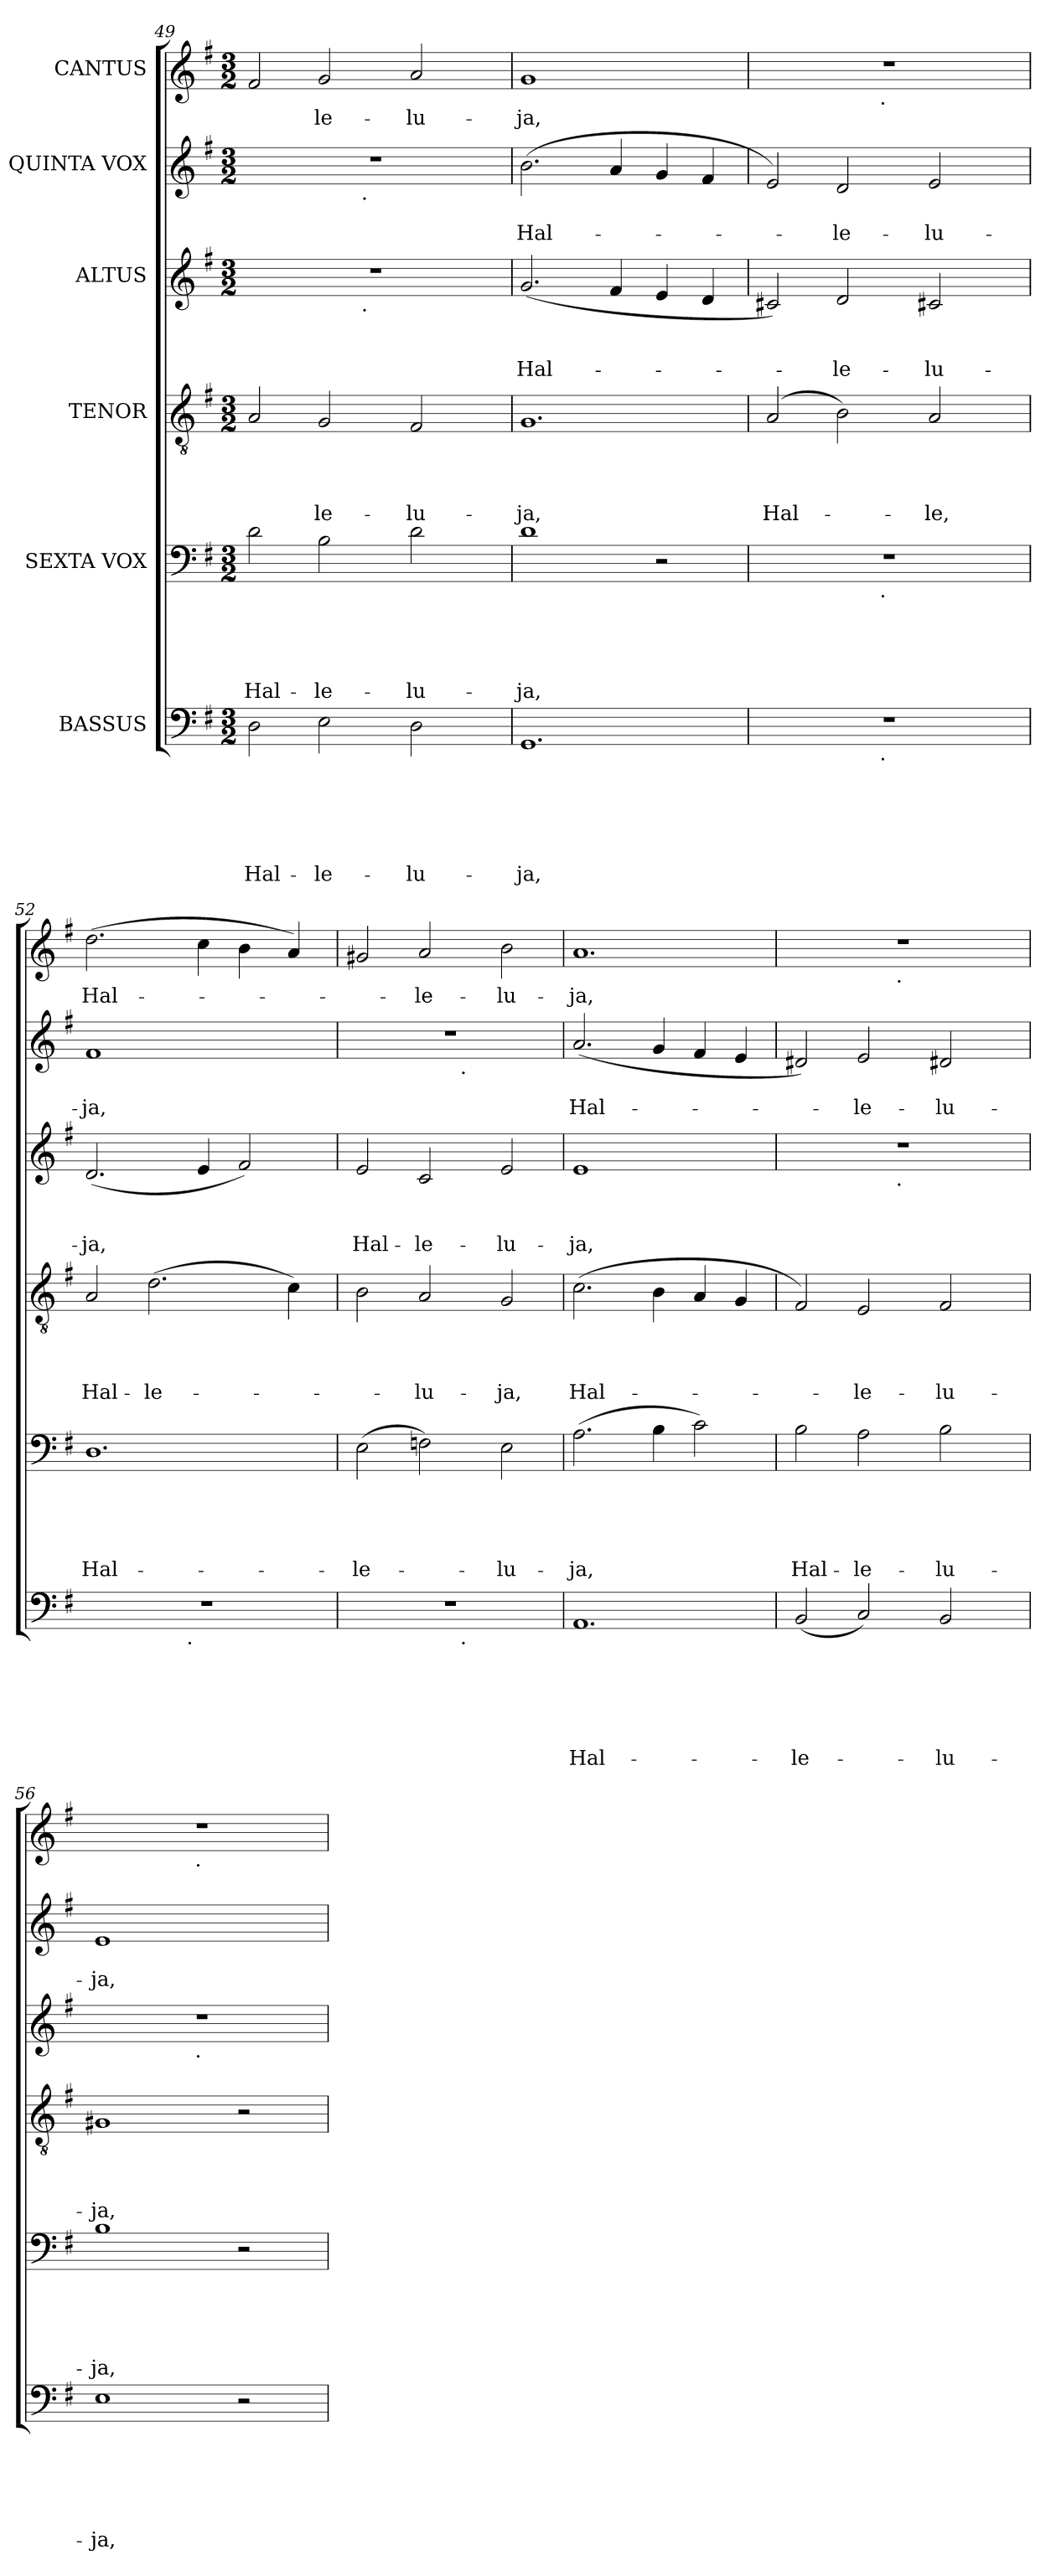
**kern	**text	**text	**text	**text	**text	**text	**kern	**text	**text	**text	**text	**text	**kern	**text	**text	**text	**text	**kern	**text	**text	**text	**kern	**text	**text	**kern	**text
*part6	*part6	*part6	*part6	*part6	*part6	*part6	*part5	*part5	*part5	*part5	*part5	*part5	*part4	*part4	*part4	*part4	*part4	*part3	*part3	*part3	*part3	*part2	*part2	*part2	*part1	*part1
*staff6	*staff6	*staff6	*staff6	*staff6	*staff6	*staff6	*staff5	*staff5	*staff5	*staff5	*staff5	*staff5	*staff4	*staff4	*staff4	*staff4	*staff4	*staff3	*staff3	*staff3	*staff3	*staff2	*staff2	*staff2	*staff1	*staff1
*I"BASSUS	*	*	*	*	*	*	*I"SEXTA VOX	*	*	*	*	*	*I"TENOR	*	*	*	*	*I"ALTUS	*	*	*	*I"QUINTA VOX	*	*	*I"CANTUS	*
*clefF4	*	*	*	*	*	*	*clefF4	*	*	*	*	*	*clefGv2	*	*	*	*	*clefG2	*	*	*	*clefG2	*	*	*clefG2	*
*k[f#]	*	*	*	*	*	*	*k[f#]	*	*	*	*	*	*k[f#]	*	*	*	*	*k[f#]	*	*	*	*k[f#]	*	*	*k[f#]	*
*G:	*	*	*	*	*	*	*G:	*	*	*	*	*	*G:	*	*	*	*	*G:	*	*	*	*G:	*	*	*G:	*
*M3/2	*	*	*	*	*	*	*M3/2	*	*	*	*	*	*M3/2	*	*	*	*	*M3/2	*	*	*	*M3/2	*	*	*M3/2	*
=49	=49	=49	=49	=49	=49	=49	=49	=49	=49	=49	=49	=49	=49	=49	=49	=49	=49	=49	=49	=49	=49	=49	=49	=49	=49	=49
!	!	!	!	!	!	!LO:LY:b	!	!	!	!	!	!LO:LY:b	!	!	!	!	!	!	!	!	!	!	!	!	!	!
*	*	*	*	*	*	*	*	*	*	*	*	*	*	*	*	*	*	*^	*	*	*	*^	*	*	*	*
2D\	.	.	.	.	.	Hal-	2d\	.	.	.	.	Hal-	2A/	.	.	.	.	1.r	2ryy	.	.	.	1.r	2ryy	.	.	2f#/	.
!	!	!	!	!	!	!LO:LY:b	!	!	!	!	!	!LO:LY:b	!	!	!	!	!LO:LY:b	!	!	!	!	!	!	!	!	!	!	!LO:LY:b
2E\	.	.	.	.	.	-le-	2B\	.	.	.	.	-le-	2G/	.	.	.	-le-	.	8..ryy	.	.	.	.	8..ryy	.	.	2g/	-le-
!	!	!	!	!	!	!	!	!	!	!	!	!	!	!	!	!	!	!	!	!	!	!	!	!LO:TX:b:t=.	!	!	!	!
!	!	!	!	!	!	!	!	!	!	!	!	!	!	!	!	!	!	!	!LO:TX:b:t=.	!	!	!	!	!	!	!	!	!
.	.	.	.	.	.	.	.	.	.	.	.	.	.	.	.	.	.	.	2ryy	.	.	.	.	2ryy	.	.	.	.
!	!	!	!	!	!	!LO:LY:b	!	!	!	!	!	!LO:LY:b	!	!	!	!	!LO:LY:b	!	!	!	!	!	!	!	!	!	!	!LO:LY:b
2D\	.	.	.	.	.	-lu-	2d\	.	.	.	.	-lu-	2F#/	.	.	.	-lu-	.	.	.	.	.	.	.	.	.	2a/	-lu-
.	.	.	.	.	.	.	.	.	.	.	.	.	.	.	.	.	.	.	4ryy	.	.	.	.	4ryy	.	.	.	.
.	.	.	.	.	.	.	.	.	.	.	.	.	.	.	.	.	.	.	32ryy	.	.	.	.	32ryy	.	.	.	.
=50	=50	=50	=50	=50	=50	=50	=50	=50	=50	=50	=50	=50	=50	=50	=50	=50	=50	=50	=50	=50	=50	=50	=50	=50	=50	=50	=50	=50
!	!	!	!	!	!	!LO:LY:b	!	!	!	!	!	!LO:LY:b	!	!	!	!	!LO:LY:b	!	!	!	!	!LO:LY:b	!	!	!	!LO:LY:b:rj	!	!LO:LY:b
*	*	*	*	*	*	*	*	*	*	*	*	*	*	*	*	*	*	*v	*v	*	*	*	*	*	*	*	*	*
*	*	*	*	*	*	*	*	*	*	*	*	*	*	*	*	*	*	*	*	*	*	*v	*v	*	*	*	*
1.GG	.	.	.	.	.	-ja,	1d	.	.	.	.	-ja,	1.G	.	.	.	-ja,	(<2.g/	.	.	Hal-	(>2.b\	.	Hal-	1g	-ja,
.	.	.	.	.	.	.	.	.	.	.	.	.	.	.	.	.	.	4f#/	.	.	.	4a/	.	.	.	.
.	.	.	.	.	.	.	2r	.	.	.	.	.	.	.	.	.	.	4e/	.	.	.	4g/	.	.	2ryy	.
.	.	.	.	.	.	.	.	.	.	.	.	.	.	.	.	.	.	4d/	.	.	.	4f#/	.	.	.	.
=51	=51	=51	=51	=51	=51	=51	=51	=51	=51	=51	=51	=51	=51	=51	=51	=51	=51	=51	=51	=51	=51	=51	=51	=51	=51	=51
!	!	!	!	!	!	!	!	!	!	!	!	!	!	!	!	!	!LO:LY:b	!	!	!	!	!	!	!	!	!
*^	*	*	*	*	*	*	*^	*	*	*	*	*	*	*	*	*	*	*	*	*	*	*	*	*	*^	*
1.r	2ryy	.	.	.	.	.	.	1.r	2ryy	.	.	.	.	.	(2A/	.	.	.	Hal-	2c#X/)	.	.	.	2e/)	.	.	1.r	2ryy	.
!	!	!	!	!	!	!	!	!	!	!	!	!	!	!	!	!	!	!	!	!	!	!	!LO:LY:b	!	!	!LO:LY:b:rj	!	!	!
.	8..ryy	.	.	.	.	.	.	.	8..ryy	.	.	.	.	.	2B\)	.	.	.	.	2d/	.	.	-le-	2d/	.	-le-	.	8..ryy	.
!	!	!	!	!	!	!	!	!	!	!	!	!	!	!	!	!	!	!	!	!	!	!	!	!	!	!	!	!LO:TX:b:t=.	!
!	!	!	!	!	!	!	!	!	!LO:TX:b:t=.	!	!	!	!	!	!	!	!	!	!	!	!	!	!	!	!	!	!	!	!
!	!LO:TX:b:t=.	!	!	!	!	!	!	!	!	!	!	!	!	!	!	!	!	!	!	!	!	!	!	!	!	!	!	!	!
.	2ryy	.	.	.	.	.	.	.	2ryy	.	.	.	.	.	.	.	.	.	.	.	.	.	.	.	.	.	.	2ryy	.
!	!	!	!	!	!	!	!	!	!	!	!	!	!	!	!	!	!	!	!LO:LY:b	!	!	!	!LO:LY:b	!	!	!LO:LY:b:rj	!	!	!
.	.	.	.	.	.	.	.	.	.	.	.	.	.	.	2A/	.	.	.	-le,	2c#X/	.	.	-lu-	2e/	.	-lu-	.	.	.
.	4ryy	.	.	.	.	.	.	.	4ryy	.	.	.	.	.	.	.	.	.	.	.	.	.	.	.	.	.	.	4ryy	.
.	32ryy	.	.	.	.	.	.	.	32ryy	.	.	.	.	.	.	.	.	.	.	.	.	.	.	.	.	.	.	32ryy	.
=52	=52	=52	=52	=52	=52	=52	=52	=52	=52	=52	=52	=52	=52	=52	=52	=52	=52	=52	=52	=52	=52	=52	=52	=52	=52	=52	=52	=52	=52
!	!	!	!	!	!	!	!	!	!	!	!	!	!	!LO:LY:b	!	!	!	!	!LO:LY:b	!	!	!	!LO:LY:b	!	!	!LO:LY:b:rj	!	!	!LO:LY:b
*	*	*	*	*	*	*	*	*v	*v	*	*	*	*	*	*	*	*	*	*	*	*	*	*	*	*	*	*v	*v	*
1.r	2ryy	.	.	.	.	.	.	1.D	.	.	.	.	Hal-	2A/	.	.	.	Hal-	(<2.d/	.	.	-ja,	1f#	.	-ja,	(>2.dd\	Hal-
!	!	!	!	!	!	!	!	!	!	!	!	!	!	!	!	!	!	!LO:LY:b	!	!	!	!	!	!	!	!	!
.	8..ryy	.	.	.	.	.	.	.	.	.	.	.	.	(>2.d\	.	.	.	-le-	.	.	.	.	.	.	.	.	.
!	!LO:TX:b:t=.	!	!	!	!	!	!	!	!	!	!	!	!	!	!	!	!	!	!	!	!	!	!	!	!	!	!
.	2ryy	.	.	.	.	.	.	.	.	.	.	.	.	.	.	.	.	.	.	.	.	.	.	.	.	.	.
.	.	.	.	.	.	.	.	.	.	.	.	.	.	.	.	.	.	.	4e/	.	.	.	.	.	.	4cc\	.
.	.	.	.	.	.	.	.	.	.	.	.	.	.	.	.	.	.	.	2f#/)	.	.	.	2ryy	.	.	4b\	.
.	4ryy	.	.	.	.	.	.	.	.	.	.	.	.	.	.	.	.	.	.	.	.	.	.	.	.	.	.
.	.	.	.	.	.	.	.	.	.	.	.	.	.	4c\)	.	.	.	.	.	.	.	.	.	.	.	4a/)	.
.	32ryy	.	.	.	.	.	.	.	.	.	.	.	.	.	.	.	.	.	.	.	.	.	.	.	.	.	.
!!LO:PB:g=z
=53	=53	=53	=53	=53	=53	=53	=53	=53	=53	=53	=53	=53	=53	=53	=53	=53	=53	=53	=53	=53	=53	=53	=53	=53	=53	=53	=53
!	!	!	!	!	!	!	!	!	!	!	!	!	!LO:LY:b	!	!	!	!	!	!	!	!	!LO:LY:b	!	!	!	!	!
*	*	*	*	*	*	*	*	*	*	*	*	*	*	*	*	*	*	*	*	*	*	*	*^	*	*	*	*
1.r	2.ryy	.	.	.	.	.	.	(>2E\	.	.	.	.	-le-	2B\	.	.	.	.	2e/	.	.	Hal-	1.r	2.ryy	.	.	2g#X/	.
!	!	!	!	!	!	!	!	!	!	!	!	!	!	!	!	!	!	!LO:LY:b	!	!	!	!LO:LY:b	!	!	!	!	!	!LO:LY:b
.	.	.	.	.	.	.	.	2Fn\)	.	.	.	.	.	2A/	.	.	.	-lu-	2c/	.	.	-le-	.	.	.	.	2a/	-le-
!	!	!	!	!	!	!	!	!	!	!	!	!	!	!	!	!	!	!	!	!	!	!	!	!LO:TX:b:t=.	!	!	!	!
!	!LO:TX:b:t=.	!	!	!	!	!	!	!	!	!	!	!	!	!	!	!	!	!	!	!	!	!	!	!	!	!	!	!
.	2.ryy	.	.	.	.	.	.	.	.	.	.	.	.	.	.	.	.	.	.	.	.	.	.	2.ryy	.	.	.	.
!	!	!	!	!	!	!	!	!	!	!	!	!	!LO:LY:b	!	!	!	!	!LO:LY:b	!	!	!	!LO:LY:b	!	!	!	!	!	!LO:LY:b
.	.	.	.	.	.	.	.	2E\	.	.	.	.	-lu-	2G/	.	.	.	-ja,	2e/	.	.	-lu-	.	.	.	.	2b\	-lu-
=54	=54	=54	=54	=54	=54	=54	=54	=54	=54	=54	=54	=54	=54	=54	=54	=54	=54	=54	=54	=54	=54	=54	=54	=54	=54	=54	=54	=54
!	!	!	!	!	!	!	!LO:LY:b	!	!	!	!	!	!LO:LY:b	!	!	!	!	!LO:LY:b	!	!	!	!LO:LY:b	!	!	!	!LO:LY:b:rj	!	!LO:LY:b
*v	*v	*	*	*	*	*	*	*	*	*	*	*	*	*	*	*	*	*	*	*	*	*	*v	*v	*	*	*	*
1.AA	.	.	.	.	.	Hal-	(>2.A\	.	.	.	.	-ja,	(>2.c\	.	.	.	Hal-	1e	.	.	-ja,	(<2.a/	.	Hal-	1.a	-ja,
.	.	.	.	.	.	.	4B\	.	.	.	.	.	4B\	.	.	.	.	.	.	.	.	4g/	.	.	.	.
.	.	.	.	.	.	.	2c\)	.	.	.	.	.	4A/	.	.	.	.	2ryy	.	.	.	4f#/	.	.	.	.
.	.	.	.	.	.	.	.	.	.	.	.	.	4G/	.	.	.	.	.	.	.	.	4e/	.	.	.	.
=55	=55	=55	=55	=55	=55	=55	=55	=55	=55	=55	=55	=55	=55	=55	=55	=55	=55	=55	=55	=55	=55	=55	=55	=55	=55	=55
!	!	!	!	!	!	!LO:LY:b	!	!	!	!	!	!LO:LY:b	!	!	!	!	!	!	!	!	!	!	!	!	!	!
*	*	*	*	*	*	*	*	*	*	*	*	*	*	*	*	*	*	*^	*	*	*	*	*	*	*^	*
(<2BB/	.	.	.	.	.	-le-	2B\	.	.	.	.	Hal-	2F#/)	.	.	.	.	1.r	2ryy	.	.	.	2d#X/)	.	.	1.r	2ryy	.
!	!	!	!	!	!	!	!	!	!	!	!	!LO:LY:b	!	!	!	!	!LO:LY:b	!	!	!	!	!	!	!	!LO:LY:b:rj	!	!	!
2C/)	.	.	.	.	.	.	2A\	.	.	.	.	-le-	2E/	.	.	.	-le-	.	8..ryy	.	.	.	2e/	.	-le-	.	8..ryy	.
!	!	!	!	!	!	!	!	!	!	!	!	!	!	!	!	!	!	!	!	!	!	!	!	!	!	!	!LO:TX:b:t=.	!
!	!	!	!	!	!	!	!	!	!	!	!	!	!	!	!	!	!	!	!LO:TX:b:t=.	!	!	!	!	!	!	!	!	!
.	.	.	.	.	.	.	.	.	.	.	.	.	.	.	.	.	.	.	2ryy	.	.	.	.	.	.	.	2ryy	.
!	!	!	!	!	!	!LO:LY:b	!	!	!	!	!	!LO:LY:b	!	!	!	!	!LO:LY:b	!	!	!	!	!	!	!	!LO:LY:b:rj	!	!	!
2BB/	.	.	.	.	.	-lu-	2B\	.	.	.	.	-lu-	2F#/	.	.	.	-lu-	.	.	.	.	.	2d#X/	.	-lu-	.	.	.
.	.	.	.	.	.	.	.	.	.	.	.	.	.	.	.	.	.	.	4ryy	.	.	.	.	.	.	.	4ryy	.
.	.	.	.	.	.	.	.	.	.	.	.	.	.	.	.	.	.	.	32ryy	.	.	.	.	.	.	.	32ryy	.
=56	=56	=56	=56	=56	=56	=56	=56	=56	=56	=56	=56	=56	=56	=56	=56	=56	=56	=56	=56	=56	=56	=56	=56	=56	=56	=56	=56	=56
!	!	!	!	!	!	!LO:LY:b	!	!	!	!	!	!LO:LY:b	!	!	!	!	!LO:LY:b	!	!	!	!	!	!	!	!LO:LY:b:rj	!	!	!
1E	.	.	.	.	.	-ja,	1B	.	.	.	.	-ja,	1G#X	.	.	.	-ja,	1.r	2ryy	.	.	.	1e	.	-ja,	1.r	2ryy	.
.	.	.	.	.	.	.	.	.	.	.	.	.	.	.	.	.	.	.	8..ryy	.	.	.	.	.	.	.	8..ryy	.
!	!	!	!	!	!	!	!	!	!	!	!	!	!	!	!	!	!	!	!	!	!	!	!	!	!	!	!LO:TX:b:t=.	!
!	!	!	!	!	!	!	!	!	!	!	!	!	!	!	!	!	!	!	!LO:TX:b:t=.	!	!	!	!	!	!	!	!	!
.	.	.	.	.	.	.	.	.	.	.	.	.	.	.	.	.	.	.	2ryy	.	.	.	.	.	.	.	2ryy	.
2r	.	.	.	.	.	.	2r	.	.	.	.	.	2r	.	.	.	.	.	.	.	.	.	2ryy	.	.	.	.	.
.	.	.	.	.	.	.	.	.	.	.	.	.	.	.	.	.	.	.	4ryy	.	.	.	.	.	.	.	4ryy	.
.	.	.	.	.	.	.	.	.	.	.	.	.	.	.	.	.	.	.	32ryy	.	.	.	.	.	.	.	32ryy	.
*	*	*	*	*	*	*	*	*	*	*	*	*	*	*	*	*	*	*v	*v	*	*	*	*	*	*	*v	*v	*
=	=	=	=	=	=	=	=	=	=	=	=	=	=	=	=	=	=	=	=	=	=	=	=	=	=	=
*-	*-	*-	*-	*-	*-	*-	*-	*-	*-	*-	*-	*-	*-	*-	*-	*-	*-	*-	*-	*-	*-	*-	*-	*-	*-	*-
